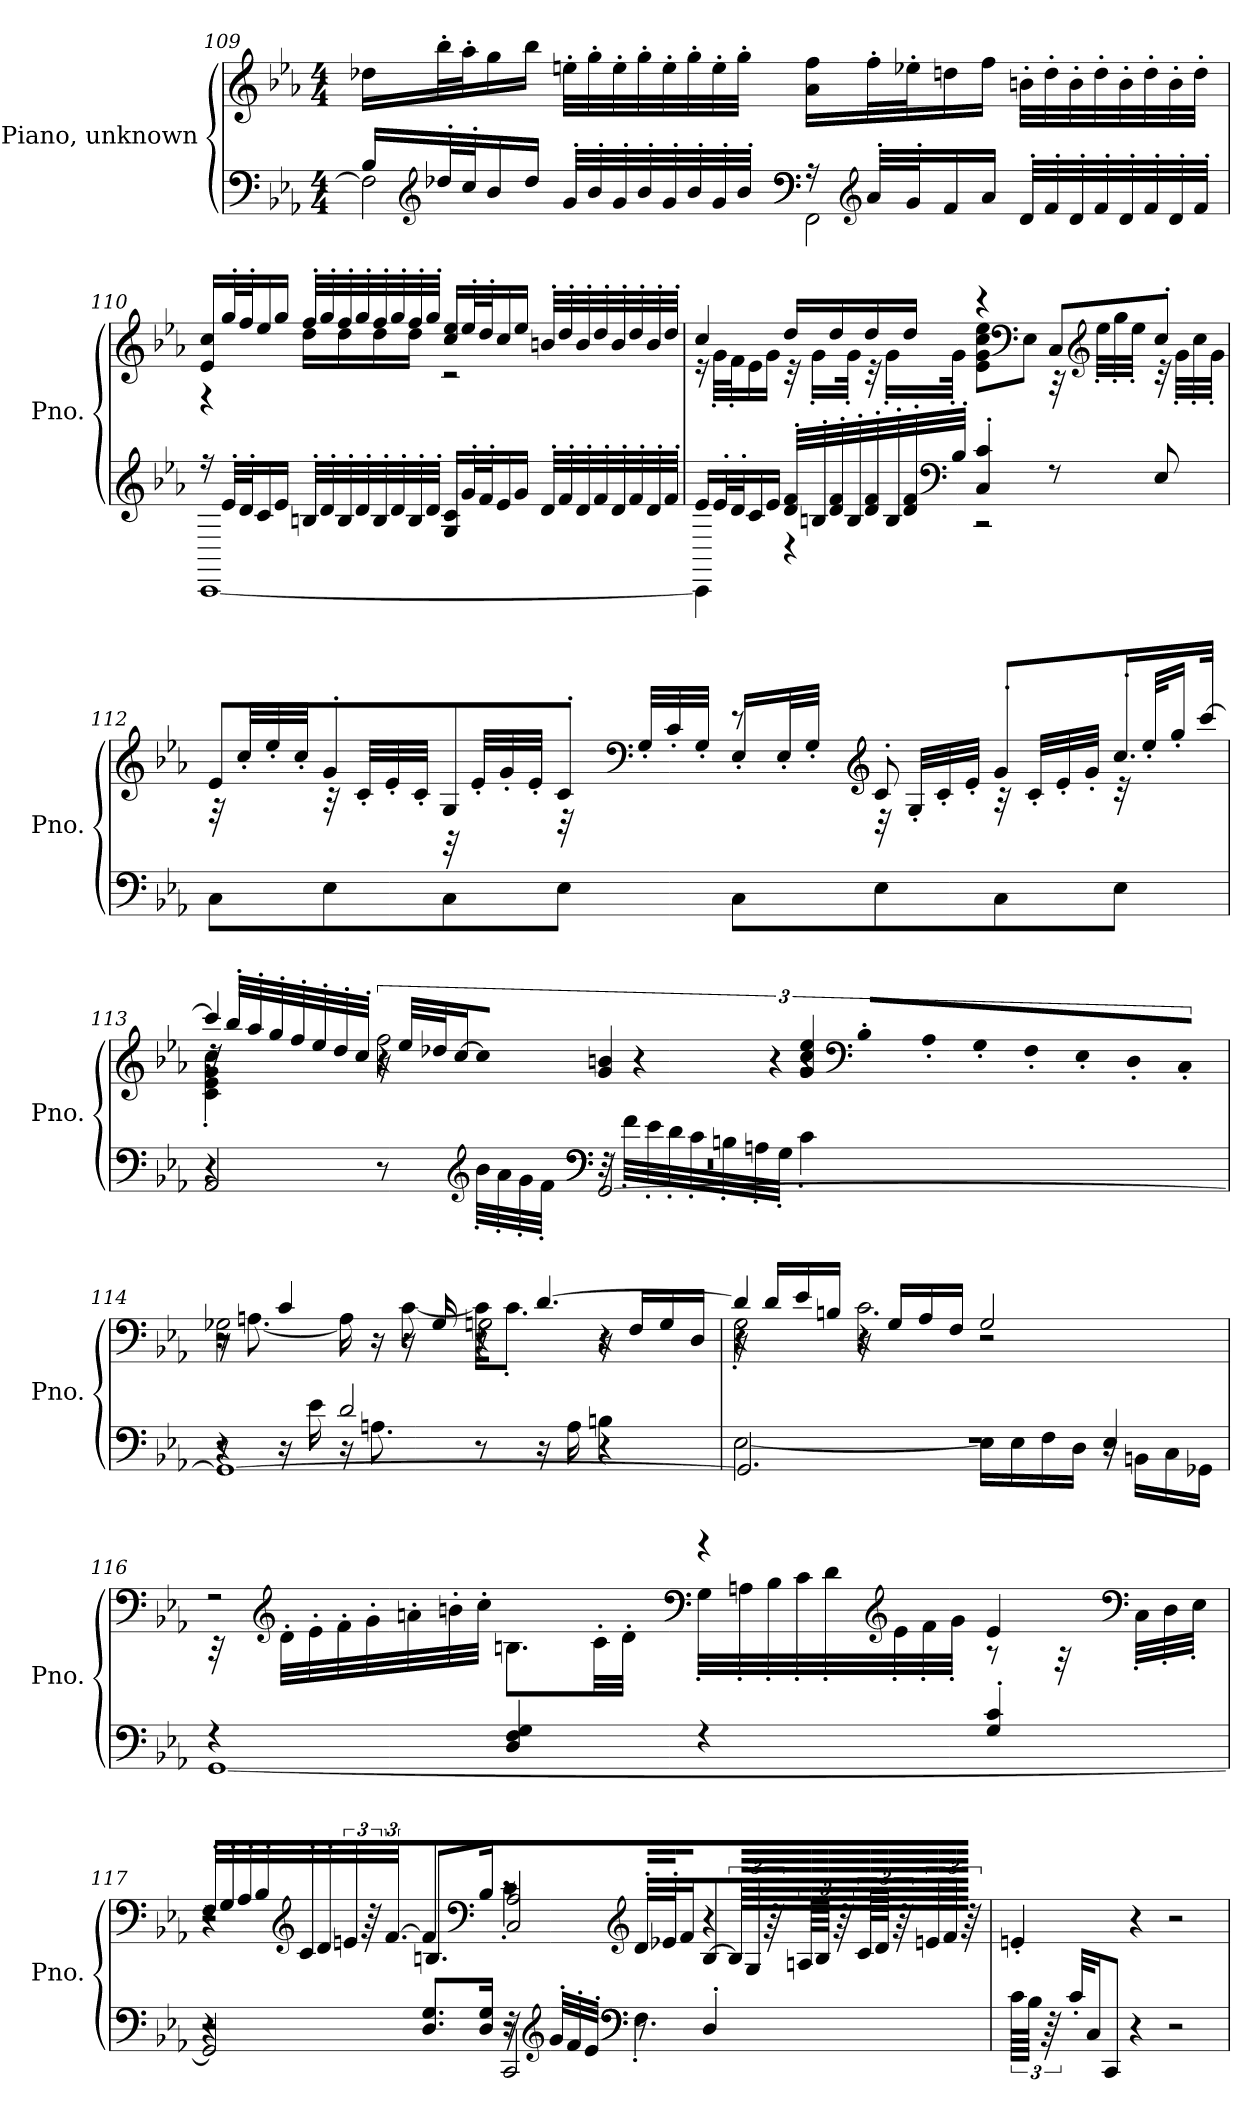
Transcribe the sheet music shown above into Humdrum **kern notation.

**kern	**kern
*part1	*part1
*staff2	*staff1
*I"Piano, unknown	*
*I'Pno.	*
!!LO:LB:g=z
*clefF4	*clefG2
*k[b-e-a-]	*k[b-e-a-]
*M4/4	*M4/4
=109	=109
*^	*
16B-/LL	2F\]	16dd-X\LL
*clefG2	*	*
32dd-X'/L	.	32bb-'\L
32cc'/J	.	32aa-'\J
16b-/	.	16gg\
16dd-/JJ	.	16bb-\JJ
32g'/LLL	.	32een'\LLL
32b-'/	.	32gg'\
32g'/	.	32ee'\
32b-'/	.	32gg'\
32g'/	.	32ee'\
32b-'/	.	32gg'\
32g'/	.	32ee'\
32b-'/JJJ	.	32gg'\JJJ
*clefF4	*	*
16r	2FF\	16a-\ 16ff\LL
*clefG2	*	*
32a-'/LLL	.	32ff'\L
32g'/J	.	32ee-X'\J
16f/	.	16ddn\
16a-/JJ	.	16ff\JJ
32d'/LLL	.	32bn'\LLL
32f'/	.	32dd'\
32d'/	.	32b'\
32f'/	.	32dd'\
32d'/	.	32b'\
32f'/	.	32dd'\
32d'/	.	32b'\
32f'/JJJ	.	32dd'\JJJ
!!LO:LB:g=z
=110	=110	=110
*	*	*^
16r	[1CC	16e-/ 16cc/LL	4r
32e-'/LLL	.	32gg'/L	.
32d'/J	.	32ff'/J	.
16c/	.	16ee-/	.
16e-/JJ	.	16gg/JJ	.
32Bn'/LLL	.	32ff'/LLL	16dd\LL
32d'/	.	32gg'/	.
32B'/	.	32ff'/	16dd\
32d'/	.	32gg'/	.
32B'/	.	32ff'/	16dd\
32d'/	.	32gg'/	.
32B'/	.	32ff'/	16dd\JJ
32d'/JJJ	.	32gg'/JJJ	.
16G/ 16c/LL	.	16cc/ 16ee-/LL	2r
32g'/L	.	32ee-'/L	.
32f'/J	.	32dd'/J	.
16e-/	.	16cc/	.
16g/JJ	.	16ee-/JJ	.
32d'/LLL	.	32bn'/LLL	.
32f'/	.	32dd'/	.
32d'/	.	32b'/	.
32f'/	.	32dd'/	.
32d'/	.	32b'/	.
32f'/	.	32dd'/	.
32d'/	.	32b'/	.
32f'/JJJ	.	32dd'/JJJ	.
!!LO:LB:g=z	!!
=111	=111	=111	=111
16e-/LL	4CC\]	4cc/	16r
32e-'/L	.	.	32g'\LLL
32d'/J	.	.	32f'\J
16c/	.	.	16e-\
16e-/JJ	.	.	16g\JJ
32d/' 32f/'LLL	4r	16dd/LL	32r
32Bn'/	.	.	16g'\LL
32d/' 32f/'	.	16dd/	.
32B'/	.	.	32g'\JJk
32d/' 32f/'	.	16dd/	32r
32B'/	.	.	16g'\LL
32d/' 32f/'	.	16dd/JJ	.
*clefF4	*	*	*
32B'/JJJ	.	.	32g'\JJk
4C/' 4c/'	2r	4r	8e-\ 8g\ 8cc\ 8ee-\L
*	*	*clefF4	*
.	.	.	8E-\J
8r	.	8C/L	32r
*	*	*clefG2	*
.	.	.	32ee-'\LLL
.	.	.	32gg'\
.	.	.	32ee-'\JJJ
8E-/	.	8cc'/J	32r
.	.	.	32g'\LLL
.	.	.	32cc'\
.	.	.	32g'\JJJ
*v	*v	*	*
!!LO:PB:g=z	!!
=112	=112	=112
8C\L	8e-/L	32r
.	.	32cc'/LLL
.	.	32ee-'/
.	.	32cc'/JJJ
8E-\	8g'/	32r
.	.	32c'/LLL
.	.	32e-'/
.	.	32c'/JJJ
8C\	8G/	32r
.	.	32e-'/LLL
.	.	32g'/
.	.	32e-'/JJJ
8E-\J	8c'/J	32r
*	*clefF4	*
.	.	32G'/LLL
.	.	32c'/
.	.	32G'/JJJ
8C\L	8r	16E-'/LL
.	.	32E-'/L
.	.	32G'/JJJ
*	*clefG2	*
8E-\	8c'/	32r
.	.	32G'/LLL
.	.	32c'/
.	.	32e-'/JJJ
8C\	8g'/L	32r
.	.	32c'/LLL
.	.	32e-'/
.	.	32g'/JJJ
8E-\J	16.cc'/L	32r
.	.	32ee-'/KLL
.	.	16gg'/JJ
.	[32ccc/JJk	.
!!LO:LB:g=z
=113	=113	=113
*^	*	*^
*	*^	*	*	*
1r	4r	2AA-/	4ccc/]	4c\' 4e-\' 4g\' 4cc\'	32r
.	.	.	.	.	32bb-'/LLL
.	.	.	.	.	32aa-'/
.	.	.	.	.	32gg'/
.	.	.	.	.	32ff'/
.	.	.	.	.	32ee-'/
.	.	.	.	.	32dd'/
.	.	.	.	.	32cc'/JJJ
.	8r	.	4r	2ff\	24r
.	.	.	.	.	48ee-/LLL
.	.	.	.	.	48dd-X/J
.	.	.	.	.	[24cc/J
*clefG2	*	*	*	*	*
.	32b-'\LLL	.	.	.	8cc/J]
.	32a-'\	.	.	.	.
.	32g'\	.	.	.	.
.	32f'\JJJ	.	.	.	.
*clefF4	*	*	*	*	*
.	32r	[2GG/	4g/ 4bn/	.	4r
.	32f'\LLL	.	.	.	.
.	32e-'\	.	.	.	.
.	32d'\	.	.	.	.
.	32c'\	.	.	.	.
.	32Bn'\	.	.	.	.
.	32An'\	.	.	.	.
.	32G'\JJJ	.	.	.	.
.	4c'\	.	4g/ 4cc/ 4ee-/	4r	32r
*	*	*	*clefF4	*	*
.	.	.	.	.	32B-'/LLL
.	.	.	.	.	32A-'/
.	.	.	.	.	32G'/
.	.	.	.	.	32F'/
.	.	.	.	.	32E-'/
.	.	.	.	.	32D'/
.	.	.	.	.	32C'/JJJ
!!LO:LB:g=z
=114	=114	=114	=114	=114	=114
*	*	*	*	*	*^
4r	8r	1GG_	2r	16r	8r	2G-X\
.	.	.	.	[8.An\	.	.
.	16r	.	.	.	4c/	.
.	16e-\	.	.	.	.	.
2d/	16r	.	.	16A\]	.	.
.	8.An\	.	.	16r	.	.
.	.	.	.	[8c\	16r	.
.	.	.	.	.	16G-/	.
.	8r	.	8r	16c\KL]	4r	2Gn'\
.	.	.	.	8.c'\J	.	.
.	16r	.	[4.d/	.	.	.
.	16A\	.	.	.	.	.
4r	4Bn\	.	.	4r	16r	.
.	.	.	.	.	16F/LL	.
.	.	.	.	.	16G/	.
.	.	.	.	.	16D/JJ	.
=115	=115	=115	=115	=115	=115	=115
1r	[2E-\	2.GG/]	4d/]	4r	16r	2G'\
.	.	.	.	.	16d/LL	.
.	.	.	.	.	16e-/	.
.	.	.	.	.	16Bn/JJ	.
.	.	.	4r	2.c\	16r	.
.	.	.	.	.	16G/LL	.
.	.	.	.	.	16A-/	.
.	.	.	.	.	16F/JJ	.
.	16E-\LL]	.	2r	.	2G/	2r
.	16E-\	.	.	.	.	.
.	16F\	.	.	.	.	.
.	16D\JJ	.	.	.	.	.
.	16r	4E-/	.	.	.	.
.	16BBn\LL	.	.	.	.	.
.	16C\	.	.	.	.	.
.	16GG-X\JJ	.	.	.	.	.
*	*v	*v	*	*	*	*
*	*	*	*v	*v	*v
!!LO:LB:g=z
=116	=116	=116	=116
4r	[1GG	2r	32r
*	*	*clefG2	*
.	.	.	32d'\LLL
.	.	.	32e-'\
.	.	.	32f'\
.	.	.	32g'\
.	.	.	32an'\
.	.	.	32bn'\
.	.	.	32cc'\JJJ
4D/ 4F/ 4G/	.	.	8.Bn\L
.	.	.	32c'\LL
.	.	.	32d'\JJJ
*	*	*clefF4	*
4r	.	4r	32G'\LLL
.	.	.	32An'\
.	.	.	32B'\
.	.	.	32c'\
.	.	.	32d'\
*	*	*clefG2	*
.	.	.	32e-'\
.	.	.	32f'\
.	.	.	32g'\JJJ
4G/' 4c/'	.	4e-/	8r
.	.	.	32r
*	*	*clefF4	*
.	.	.	32C'\LLL
.	.	.	32D'\
.	.	.	32E-'\JJJ
!!LO:LB:g=z
=117	=117	=117	=117
*	*^	*	*^
4r	2r	2GG/]	32F'/LLL	2r	4r
.	.	.	32G'/	.	.
.	.	.	32A-'/	.	.
.	.	.	32B-'/	.	.
*	*	*	*clefG2	*	*
.	.	.	32c'/	.	.
.	.	.	32d'/	.	.
.	.	.	48en/JJJ	.	.
.	.	.	96r	.	.
.	.	.	[48.f/	.	.
8.D/ 8.G/L	.	.	4f/]	.	8.Bn/L
*	*	*	*clefF4	*	*
16D/ 16G/Jk	.	.	.	.	16B/Jk
32r	8r	2CC/	8r	4c'\	2C/ 2A-/
*clefG2	*	*	*	*	*
32g'/LLL	.	.	.	.	.
32f'/	.	.	.	.	.
32e-'/JJJ	.	.	.	.	.
*clefF4	*	*	*clefG2	*	*
8r	4.F'\	.	32d'/LLL	.	.
.	.	.	32e-X'/J	.	.
.	.	.	16f/J	.	.
4D'/	.	.	[8B/	4r	.
.	.	.	96B/LLL]	.	.
.	.	.	96G/JJJJ	.	.
.	.	.	96r	.	.
.	.	.	96An/LLLL	.	.
.	.	.	96B/JJJJ	.	.
.	.	.	96r	.	.
.	.	.	96c/LLLL	.	.
.	.	.	96d/JJJJ	.	.
.	.	.	96r	.	.
.	.	.	96en/LLLL	.	.
.	.	.	96f/JJJJ	.	.
.	.	.	96r	.	.
*v	*v	*v	*	*	*
*	*v	*v	*v
!!LO:LB:g=z
=118	=118
96c\LLLL	4en'/
96B-\JJJJ	.
96r	.
32c'/KLL	.
16C/J	.
8CC/J	.
4r	4r
2r	2r
=	=
*-	*-
